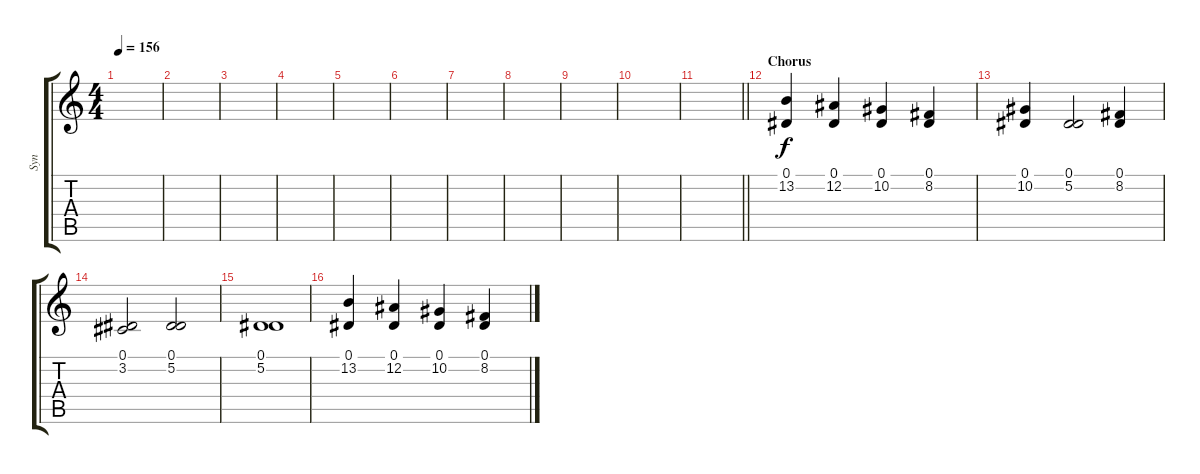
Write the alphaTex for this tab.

\track ("Syn" "Syn") {instrument tremolostrings}
\staff {score tabs}
\tuning (Eb4 Bb3 Gb3 Db3 Ab2 Eb2) {hide}
\ts (4 4)
\tempo 156
\clef g2
\ks c
|
|
|
|
|
|
|
|
|
|
\barLineRight lightlight
|
\section ("" "Chorus")
(0.1 13.2).4 (0.1 12.2).4 (0.1 10.2).4 (0.1 8.2).4 |
(0.1 10.2).4 (0.1 5.2).2 (0.1 8.2).4 |
(0.1 3.2).2 (0.1 5.2).2 |
(0.1 5.2).1 |
(0.1 13.2).4 (0.1 12.2).4 (0.1 10.2).4 (0.1 8.2).4
